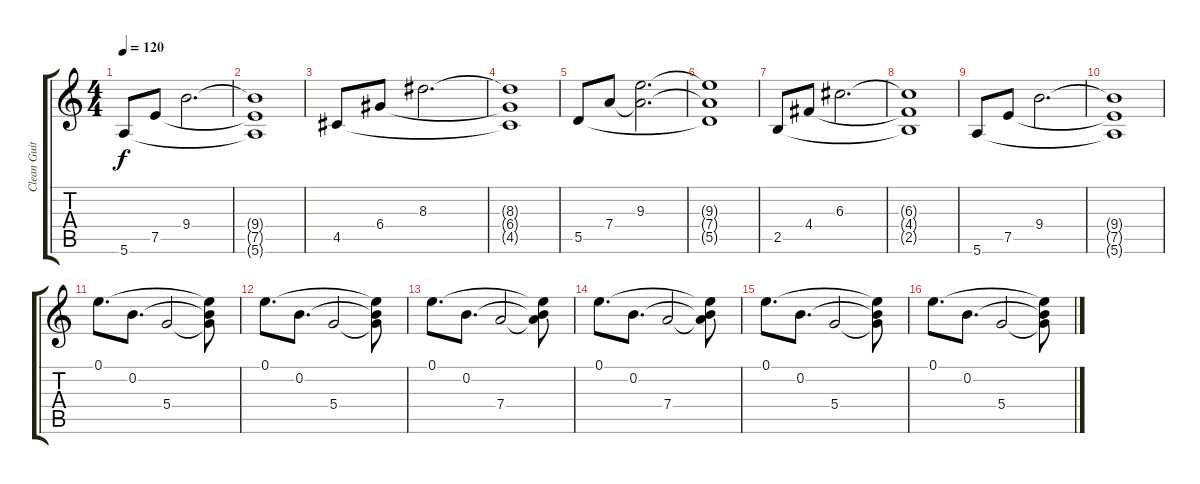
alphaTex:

\track ("Clean Guitar" "Clean Guit") {instrument electricguitarjazz}
\staff {score tabs}
\tuning (E4 B3 G3 D3 A2 E2) {hide}
\ts (4 4)
\tempo 120
\clef g2
\ks c
5.6.8{dy f} 7.5.8 9.4.2{d} |
(9.4{t} 7.5{t} 5.6{t}).1 |
4.5.8 6.4.8 8.3.2{d} |
(8.3{t} 6.4{t} 4.5{t}).1 |
5.5.8 7.4.8 (9.3 7.4{t}).2{d} |
(9.3{t} 7.4{t} 5.5{t}).1 |
2.5.8 4.4.8 6.3.2{d} |
(6.3{t} 4.4{t} 2.5{t}).1 |
5.6.8 7.5.8 9.4.2{d} |
(9.4{t} 7.5{t} 5.6{t}).1 |
0.1.8{d} 0.2.8{d} 5.4.2 (0.1{t} 0.2{t} 5.4{t}).8 |
0.1.8{d} 0.2.8{d} 5.4.2 (0.1{t} 0.2{t} 5.4{t}).8 |
0.1.8{d} 0.2.8{d} 7.4.2 (0.1{t} 0.2{t} 7.4{t}).8 |
0.1.8{d} 0.2.8{d} 7.4.2 (0.1{t} 0.2{t} 7.4{t}).8 |
0.1.8{d} 0.2.8{d} 5.4.2 (0.1{t} 0.2{t} 5.4{t}).8 |
0.1.8{d} 0.2.8{d} 5.4.2 (0.1{t} 0.2{t} 5.4{t}).8
